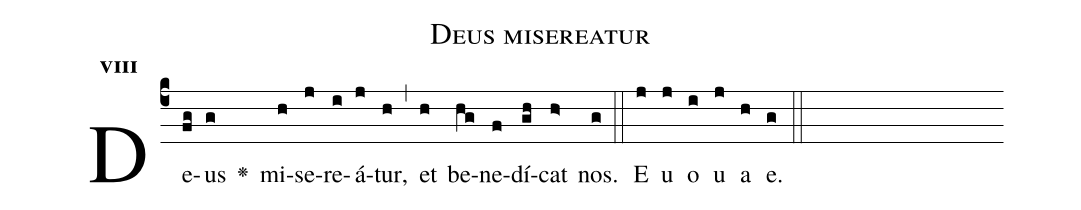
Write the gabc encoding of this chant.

name:Deus misereatur;
office-part:Antiphona;
mode:8;
%%
initial-style: 1;
name: Deus misereatur;
book: Antiphonae & Responsoria/Tomus III, p. 50;
occasion: Psalterium Hebdomada II Feria IV;
office-part: Vesperae Ant 2;
user-notes: ;
commentary: ;
annotation: 8g;
centering-scheme: english;
fontsize: 12;
font: OFLSortsMillGoudy;
height: 11;
width: 4.5;
%%
(c4)De(fg)us(g) <v>\greheightstar</v>() mi(h)se(j)re(i)á(j)tur,(h) (,) et(h) be(hg)ne(f)dí(gh)cat(h>) nos.(g) (::)
E(j) u(j) o(i) u(j) a(h) e.(g) (::)
